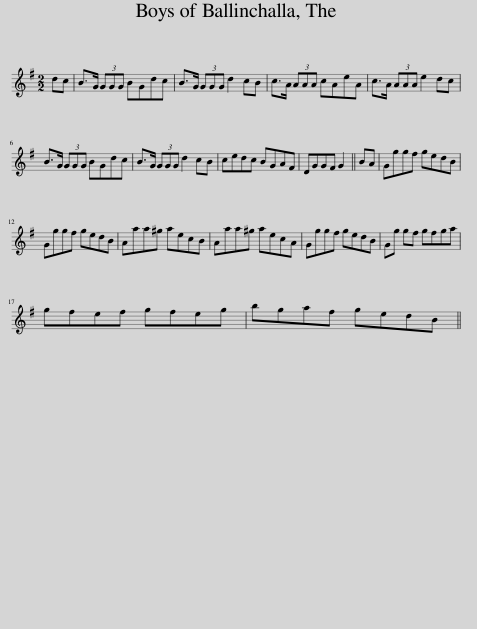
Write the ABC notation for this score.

X:1
L:1/8
M:2/2
I:linebreak $
K:G
V:1 treble
V:1
 dc | B>G (3GGG BGdc | B>G (3GGG d2 cB | c>A (3AAA cAeA | c>A (3AAA e2 dc |$ %5
 B>G (3GGG BGdc | B>G (3GGG d2 cB | cedc BGAF | DGGF G2 || BA | %10
 Gggf gedB |$ Gggf gedB | Aaa^g aecB | Aaa^g aecA | Gggf gedB | %15
 Gg gf gfga |$ gfef gfeg | bgaf gedB || %18
